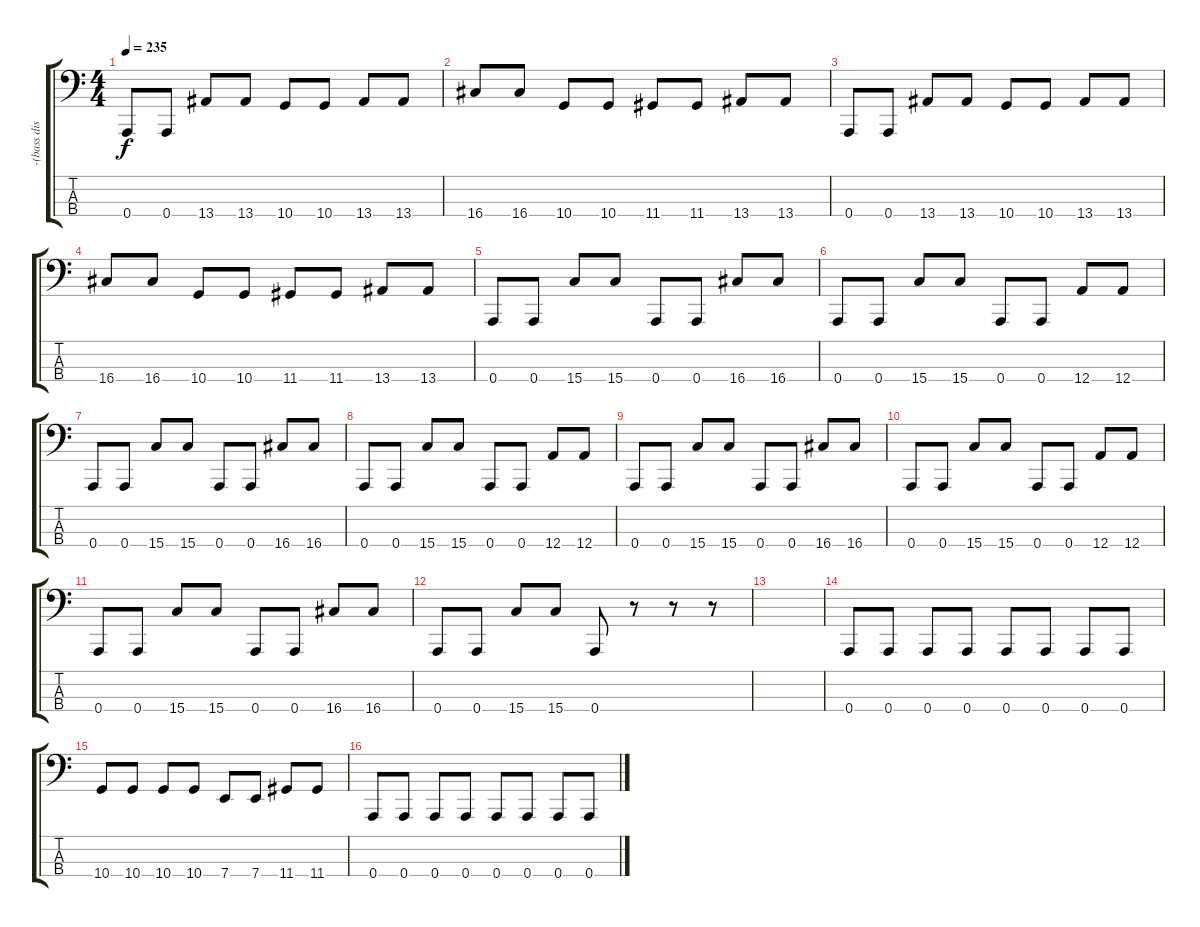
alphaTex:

\track ("-(bass distortion)-" "-(bass dis") {instrument distortionguitar}
\staff {score tabs}
\tuning (D2 A1 E1 A0) {hide}
\ts (4 4)
\tempo 235
\clef f4
\ks c
0.4.8{dy f} 0.4.8 13.4.8 13.4.8 10.4.8 10.4.8 13.4.8 13.4.8 |
16.4.8 16.4.8 10.4.8 10.4.8 11.4.8 11.4.8 13.4.8 13.4.8 |
0.4.8 0.4.8 13.4.8 13.4.8 10.4.8 10.4.8 13.4.8 13.4.8 |
16.4.8 16.4.8 10.4.8 10.4.8 11.4.8 11.4.8 13.4.8 13.4.8 |
0.4.8 0.4.8 15.4.8 15.4.8 0.4.8 0.4.8 16.4.8 16.4.8 |
0.4.8 0.4.8 15.4.8 15.4.8 0.4.8 0.4.8 12.4.8 12.4.8 |
0.4.8 0.4.8 15.4.8 15.4.8 0.4.8 0.4.8 16.4.8 16.4.8 |
0.4.8 0.4.8 15.4.8 15.4.8 0.4.8 0.4.8 12.4.8 12.4.8 |
0.4.8 0.4.8 15.4.8 15.4.8 0.4.8 0.4.8 16.4.8 16.4.8 |
0.4.8 0.4.8 15.4.8 15.4.8 0.4.8 0.4.8 12.4.8 12.4.8 |
0.4.8 0.4.8 15.4.8 15.4.8 0.4.8 0.4.8 16.4.8 16.4.8 |
0.4.8 0.4.8 15.4.8 15.4.8 0.4.8 r.8 r.8 r.8 |
|
0.4.8 0.4.8 0.4.8 0.4.8 0.4.8 0.4.8 0.4.8 0.4.8 |
10.4.8 10.4.8 10.4.8 10.4.8 7.4.8 7.4.8 11.4.8 11.4.8 |
0.4.8 0.4.8 0.4.8 0.4.8 0.4.8 0.4.8 0.4.8 0.4.8
